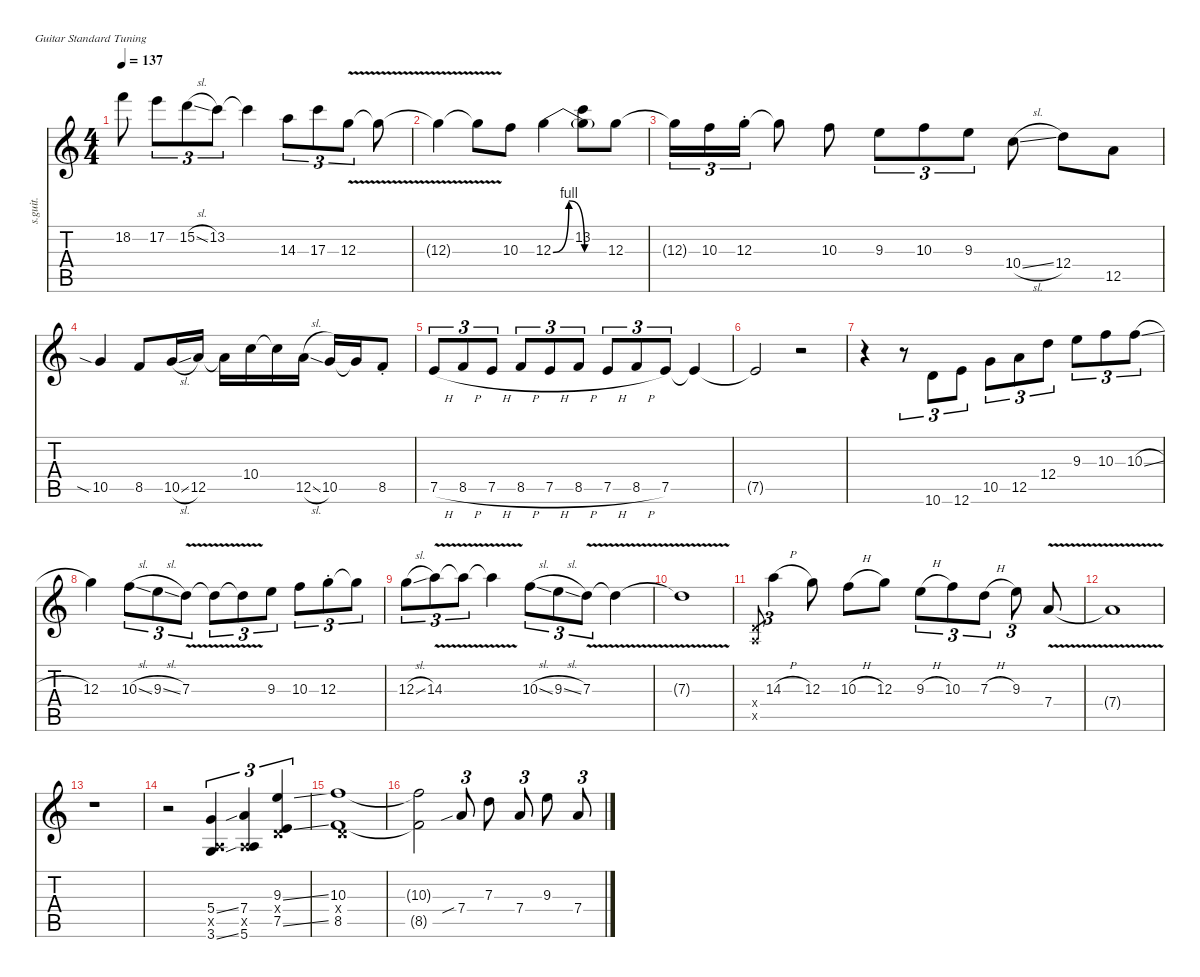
\defaultSystemsLayout 4
\hideDynamics
\bracketExtendMode nobrackets
\otherSystemsTrackNameOrientation horizontal
\track ("Mikael Akerfeldt (Acoustic and Solo)" "s.guit.") {instrument acousticguitarsteel}
\staff {score tabs}
\tuning (E4 B3 G3 D3 A2 E2)
\ts (4 4)
\tempo 137
\clef g2
\ks c
18.2{t}.8{dy f beam Down} 17.2.8{tu (3 2) beam Down} 15.2{sl}.8{tu (3 2) beam Down} 13.2.8{tu (3 2) beam Down} 13.2{t}.4{beam Down} 14.3.8{tu (3 2) beam Down} 17.3.8{tu (3 2) beam Down} 12.3{v}.8{tu (3 2) beam Down} 12.3{v t}.8{beam Down} |
12.3{v t}.4{beam Down} 12.3{v t}.8{beam Down} 10.3.8{beam Down} 12.3{be (bendrelease 0 0 30 4 30 4 60 0)}.4{beam Down} (13.2 12.3{be (hold 0 0 60 0) t}).8{beam Down} 12.3.8{beam Down} |
12.3{t}.16{tu (3 2) beam Down} 10.3.16{tu (3 2) dy mp beam Down} 12.3{st}.16{tu (3 2) dy f beam Down} 12.3{t}.8{beam Down} 10.3.8{beam Down} 9.3.8{tu (3 2) beam Down} 10.3.8{tu (3 2) beam Down} 9.3.8{tu (3 2) beam Down} 10.4{sl}.8{beam Down} 12.4.8{beam Down} 12.5.8{beam Down} |
10.5{sia}.4{beam Up} 8.5.8{beam Up} 10.5{sl}.16{beam Up} 12.5.16{beam Up} 12.5{t}.16{beam Down} 10.4.16{beam Down} 10.4{t}.16{beam Down} 12.5{sl}.16{beam Down} 10.5.16{beam Up} 10.5{t}.16{beam Up} 8.5{st}.8{beam Up} |
7.5{h}.8{tu (3 2) beam Up} 8.5{h}.8{tu (3 2) beam Up} 7.5{h}.8{tu (3 2) dy mf beam Up} 8.5{h}.8{tu (3 2) beam Up} 7.5{h}.8{tu (3 2) beam Up} 8.5{h}.8{tu (3 2) beam Up} 7.5{h}.8{tu (3 2) dy mp beam Up} 8.5{h}.8{tu (3 2) beam Up} 7.5.8{tu (3 2) dy p beam Up} 7.5{t}.4{dy f beam Up} |
7.5{t}.2{beam Up} r.2{beam Up} |
r.4{beam Down} r.8{tu (3 2) beam Down} 10.6.8{tu (3 2) beam Up} 12.6.8{tu (3 2) beam Up} 10.5.8{tu (3 2) beam Down} 12.5.8{tu (3 2) beam Down} 12.4.8{tu (3 2) beam Down} 9.3.8{tu (3 2) beam Down} 10.3.8{tu (3 2) beam Down} 10.3{sl}.8{tu (3 2) beam Down} |
12.3.4{beam Down} 10.3{sl}.8{tu (3 2) beam Down} 9.3{sl}.8{tu (3 2) beam Down} 7.3{v}.8{tu (3 2) beam Down} 7.3{v t}.8{tu (3 2) beam Down} 7.3{v t}.8{tu (3 2) beam Down} 9.3.8{tu (3 2) beam Down} 10.3.8{tu (3 2) beam Down} 12.3{st}.8{tu (3 2) beam Down} 12.3{t}.8{tu (3 2) beam Down} |
12.3{sl}.8{tu (3 2) beam Down} 14.3{v}.8{tu (3 2) beam Down} 14.3{v t}.8{tu (3 2) beam Down} 14.3{v t}.4{beam Down} 10.3{sl}.8{tu (3 2) beam Down} 9.3{sl}.8{tu (3 2) beam Down} 7.3{v}.8{tu (3 2) beam Down} 7.3{v t}.4{beam Down} |
7.3{v t}.1{beam Down} |
(0.4{x} 0.5{x}).8{gr dy mf beam Up} 14.3{h}.4{tu (3 2) dy f beam Down} 12.3.8{beam Down} 10.3{h}.8{beam Down} 12.3.8{beam Down} 9.3{h}.8{tu (3 2) beam Down} 10.3.8{tu (3 2) beam Down} 7.3{h}.8{tu (3 2) beam Down} 9.3.8{tu (3 2) beam Down} 7.4{v}.8{beam Up} |
7.4{v t}.1{beam Up} |
r.1{beam Down} |
r.2{beam Down} (5.4{ss} 0.5{x} 3.6{ss}).4{tu (3 2) beam Up} (7.4 0.5{x} 5.6).4{tu (3 2) beam Up} (9.3{ss} 0.4{x} 7.5{ss}).4{tu (3 2) beam Up} |
(10.3 0.4{x} 8.5).1{beam Up} |
(10.3{t} 8.5{t}).2{beam Down} 7.4{sib}.8{tu (3 2) beam Up} 7.3.8{beam Down} 7.4.8{tu (3 2) beam Up} 9.3.8{beam Down} 7.4.8{tu (3 2) beam Up}
